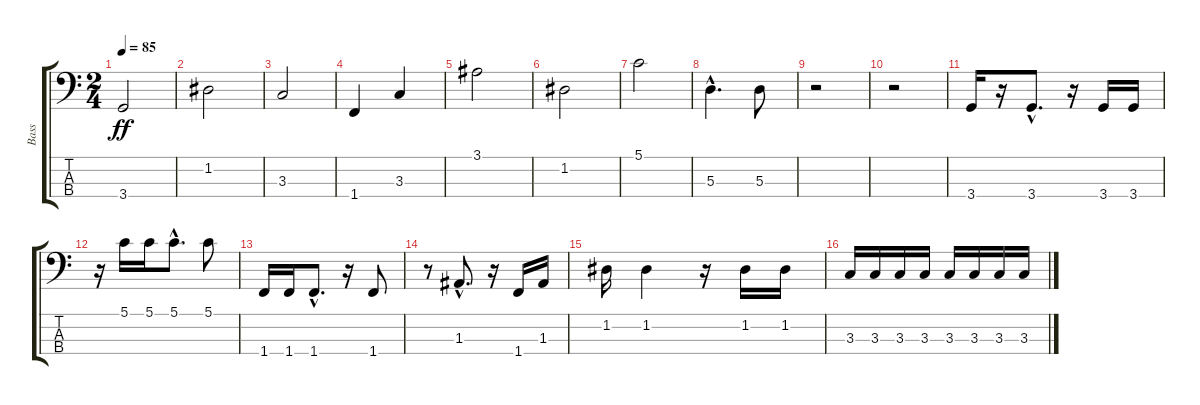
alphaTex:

\track ("Bass" "Bass") {instrument electricbassfinger}
\staff {score tabs}
\tuning (G2 D2 A1 E1) {hide}
\ts (2 4)
\tempo 85
\clef f4
\ks c
3.4.2{dy ff} |
1.2.2 |
3.3.2 |
1.4.4 3.3.4 |
3.1.2 |
1.2.2 |
5.1.2 |
5.3{hac}.4{d} 5.3.8 |
r.2 |
r.2 |
3.4.16 r.16 3.4{hac}.8{d} r.16 3.4.16 3.4.16 |
r.16 5.1.16 5.1.16 5.1{hac}.8{d} 5.1.8 |
1.4.16 1.4.16 1.4{hac}.8{d} r.16 1.4.8 |
r.8 1.3{hac}.8{d} r.16 1.4.16 1.3.16 |
1.2.16 1.2.4 r.16 1.2.16 1.2.16 |
3.3.16 3.3.16 3.3.16 3.3.16 3.3.16 3.3.16 3.3.16 3.3.16
